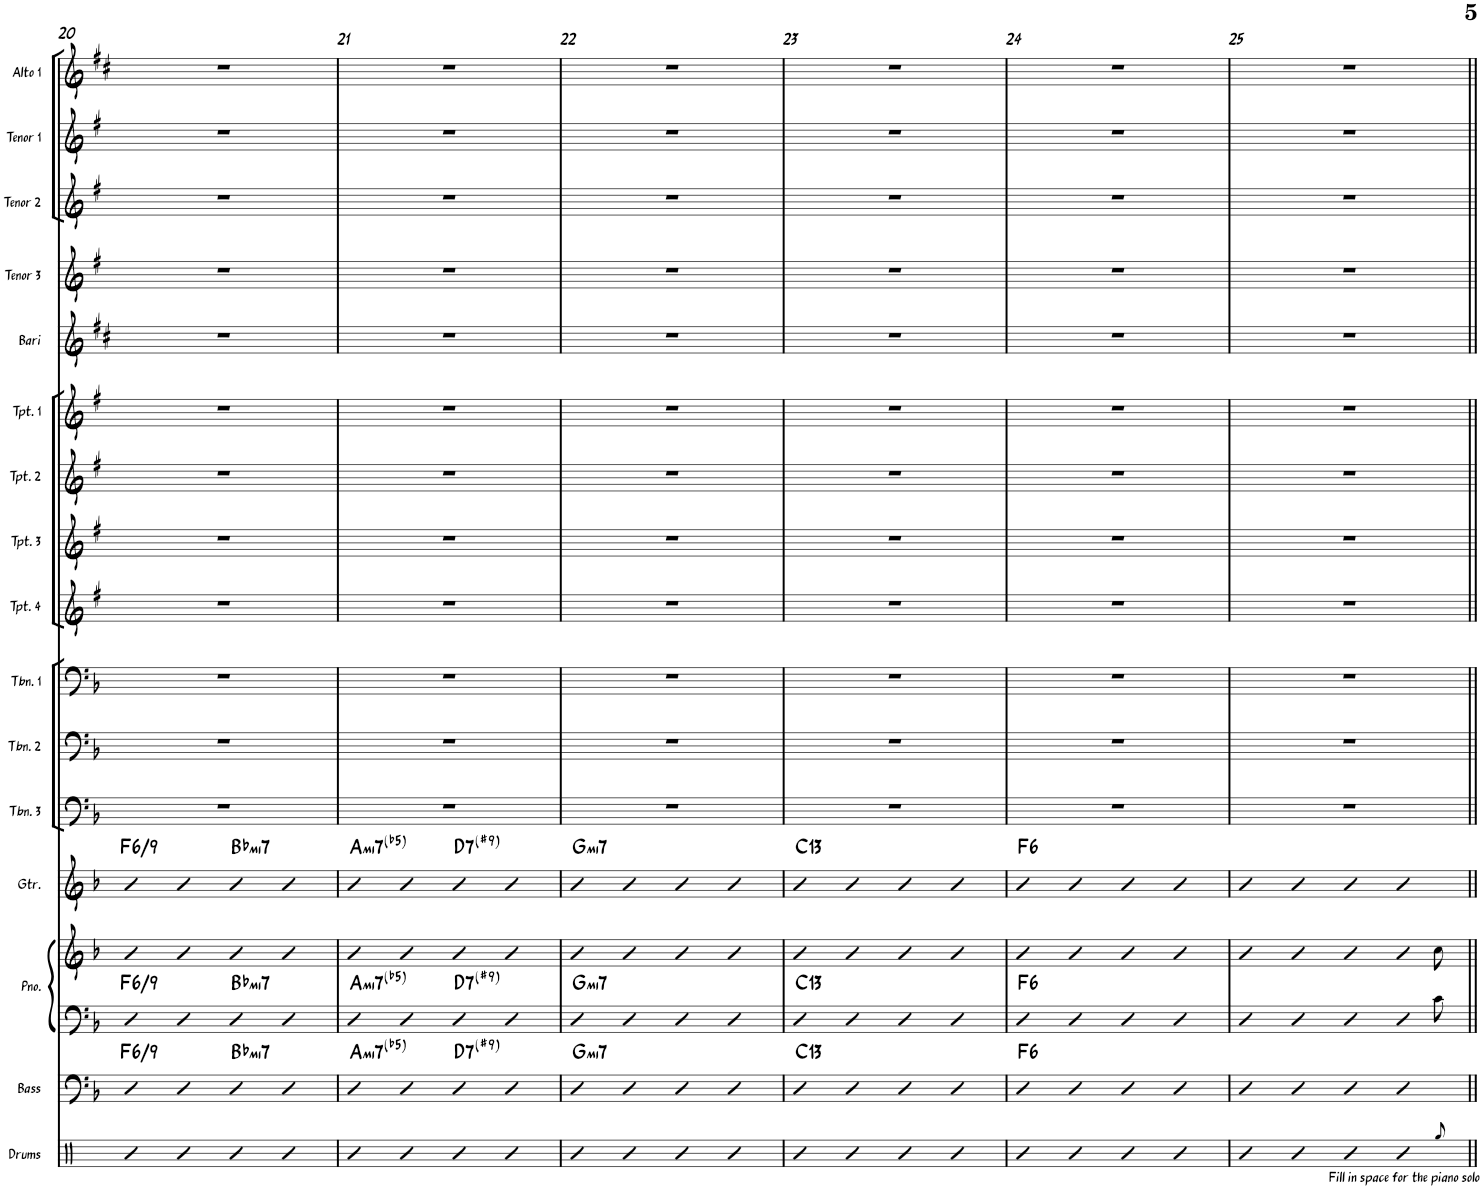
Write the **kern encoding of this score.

**kern	**kern	**harte	**kern	**kern	**harte	**kern	**harte	**kern	**kern	**kern	**kern	**kern	**kern	**kern	**kern	**kern	**kern	**kern	**kern
*part16	*part15	*part15	*part14	*part14	*part14	*part13	*part13	*part12	*part11	*part10	*part9	*part8	*part7	*part6	*part5	*part4	*part3	*part2	*part1
*staff17	*staff16	*	*staff15	*staff14	*	*staff13	*	*staff12	*staff11	*staff10	*staff9	*staff8	*staff7	*staff6	*staff5	*staff4	*staff3	*staff2	*staff1
*I"Drums	*I"Acoustic Bass	*	*I"Piano	*	*	*I"Guitar	*	*I"Trombone 3	*I"Trombone 2	*I"Trombone 1	*I"Trumpet 4	*I"Trumpet 3	*I"Trumpet 2	*I"Trumpet 1	*I"Bari Sax	*I"Tenor Sax 3	*I"Tenor Sax 2	*I"Tenor Sax 1	*I"Alto Sax 1
*I'Drums	*I'Bass	*	*I'Pno.	*	*	*I'Gtr.	*	*I'Tbn. 3	*I'Tbn. 2	*I'Tbn. 1	*I'Tpt. 4	*I'Tpt. 3	*I'Tpt. 2	*I'Tpt. 1	*I'Bari	*I'Tenor 3	*I'Tenor 2	*I'Tenor 1	*I'Alto 1
!!LO:PB:g=z
*clefX	*clefF4	*	*clefF4	*clefG2	*	*clefG2	*	*clefF4	*clefF4	*clefF4	*clefG2	*clefG2	*clefG2	*clefG2	*clefG2	*clefG2	*clefG2	*clefG2	*clefG2
*	*Trd7c12	*	*	*	*	*	*	*	*	*	*Trd1c2	*Trd1c2	*Trd1c2	*Trd1c2	*Trd12c21	*Trd8c14	*Trd8c14	*Trd8c14	*Trd5c9
*k[]	*k[b-]	*	*k[b-]	*k[b-]	*	*k[b-]	*	*k[b-]	*k[b-]	*k[b-]	*k[f#]	*k[f#]	*k[f#]	*k[f#]	*k[f#c#]	*k[f#]	*k[f#]	*k[f#]	*k[f#c#]
*M4/4	*M4/4	*	*M4/4	*M4/4	*	*M4/4	*	*M4/4	*M4/4	*M4/4	*M4/4	*M4/4	*M4/4	*M4/4	*M4/4	*M4/4	*M4/4	*M4/4	*M4/4
=20	=20	=20	=20	=20	=20	=20	=20	=20	=20	=20	=20	=20	=20	=20	=20	=20	=20	=20	=20
!	!	!LO:H:kt=/6	!	!	!LO:H:kt=/6	!	!LO:H:kt=/6	!	!	!	!	!	!	!	!	!	!	!	!
4R	4D	F:maj6(9)	4D	4b-	F:maj6(9)	4b-	F:maj6(9)	1r	1r	1r	1r	1r	1r	1r	1r	1r	1r	1r	1r
4R	4D	.	4D	4b-	.	4b-	.	.	.	.	.	.	.	.	.	.	.	.	.
!	!	!LO:H:kt=mi7	!	!	!LO:H:kt=mi7	!	!LO:H:kt=mi7	!	!	!	!	!	!	!	!	!	!	!	!
4R	4Dn	Bb:min7	4Dn	4b-	Bb:min7	4b-	Bb:min7	.	.	.	.	.	.	.	.	.	.	.	.
4R	4D	.	4D	4b-	.	4b-	.	.	.	.	.	.	.	.	.	.	.	.	.
=21	=21	=21	=21	=21	=21	=21	=21	=21	=21	=21	=21	=21	=21	=21	=21	=21	=21	=21	=21
!	!	!LO:H:kt=mi7(b5)	!	!	!LO:H:kt=mi7(b5)	!	!LO:H:kt=mi7(b5)	!	!	!	!	!	!	!	!	!	!	!	!
4R	4D	A:hdim7	4D	4b-	A:hdim7	4b-	A:hdim7	1r	1r	1r	1r	1r	1r	1r	1r	1r	1r	1r	1r
4R	4D	.	4D	4b-	.	4b-	.	.	.	.	.	.	.	.	.	.	.	.	.
!	!	!LO:H:kt=7	!	!	!LO:H:kt=7	!	!LO:H:kt=7	!	!	!	!	!	!	!	!	!	!	!	!
4R	4D	D:7(#9)	4D	4b-	D:7(#9)	4b-	D:7(#9)	.	.	.	.	.	.	.	.	.	.	.	.
4R	4D	.	4D	4b-	.	4b-	.	.	.	.	.	.	.	.	.	.	.	.	.
=22	=22	=22	=22	=22	=22	=22	=22	=22	=22	=22	=22	=22	=22	=22	=22	=22	=22	=22	=22
!	!	!LO:H:kt=mi7	!	!	!LO:H:kt=mi7	!	!LO:H:kt=mi7	!	!	!	!	!	!	!	!	!	!	!	!
4R	4D	G:min7	4D	4b-	G:min7	4b-	G:min7	1r	1r	1r	1r	1r	1r	1r	1r	1r	1r	1r	1r
4R	4D	.	4D	4b-	.	4b-	.	.	.	.	.	.	.	.	.	.	.	.	.
4R	4D	.	4D	4b-	.	4b-	.	.	.	.	.	.	.	.	.	.	.	.	.
4R	4D	.	4D	4b-	.	4b-	.	.	.	.	.	.	.	.	.	.	.	.	.
=23	=23	=23	=23	=23	=23	=23	=23	=23	=23	=23	=23	=23	=23	=23	=23	=23	=23	=23	=23
!	!	!LO:H:kt=13	!	!	!LO:H:kt=13	!	!LO:H:kt=13	!	!	!	!	!	!	!	!	!	!	!	!
4R	4D	C:9(11,13)	4D	4b-	C:9(11,13)	4b-	C:9(11,13)	1r	1r	1r	1r	1r	1r	1r	1r	1r	1r	1r	1r
4R	4D	.	4D	4b-	.	4b-	.	.	.	.	.	.	.	.	.	.	.	.	.
4R	4D	.	4D	4b-	.	4b-	.	.	.	.	.	.	.	.	.	.	.	.	.
4R	4D	.	4D	4b-	.	4b-	.	.	.	.	.	.	.	.	.	.	.	.	.
=24	=24	=24	=24	=24	=24	=24	=24	=24	=24	=24	=24	=24	=24	=24	=24	=24	=24	=24	=24
!	!	!LO:H:kt=6	!	!	!LO:H:kt=6	!	!LO:H:kt=6	!	!	!	!	!	!	!	!	!	!	!	!
4R	4D	F:maj6	4D	4b-	F:maj6	4b-	F:maj6	1r	1r	1r	1r	1r	1r	1r	1r	1r	1r	1r	1r
4R	4D	.	4D	4b-	.	4b-	.	.	.	.	.	.	.	.	.	.	.	.	.
4R	4D	.	4D	4b-	.	4b-	.	.	.	.	.	.	.	.	.	.	.	.	.
4R	4D	.	4D	4b-	.	4b-	.	.	.	.	.	.	.	.	.	.	.	.	.
=25	=25	=25	=25	=25	=25	=25	=25	=25	=25	=25	=25	=25	=25	=25	=25	=25	=25	=25	=25
*^	*	*	*	*	*	*	*	*	*	*	*	*	*	*	*	*	*	*	*
4R	2..ryy	4D	.	4D	4b-	.	4b-	.	1r	1r	1r	1r	1r	1r	1r	1r	1r	1r	1r	1r
4R	.	4D	.	4D	4b-	.	4b-	.	.	.	.	.	.	.	.	.	.	.	.	.
4R	.	4D	.	4D	4b-	.	4b-	.	.	.	.	.	.	.	.	.	.	.	.	.
4R	.	4D	.	8DL	8b-L	.	4b-	.	.	.	.	.	.	.	.	.	.	.	.	.
!	!LO:TX:b:t=Fill in space for the piano solo	!	!	!	!	!	!	!	!	!	!	!	!	!	!	!	!	!	!	!
.	8Rgg/	.	.	8c\J	8cc\J	.	.	.	.	.	.	.	.	.	.	.	.	.	.	.
*v	*v	*	*	*	*	*	*	*	*	*	*	*	*	*	*	*	*	*	*	*
=||	=||	=||	=||	=||	=||	=||	=||	=||	=||	=||	=||	=||	=||	=||	=||	=||	=||	=||	=||
*-	*-	*-	*-	*-	*-	*-	*-	*-	*-	*-	*-	*-	*-	*-	*-	*-	*-	*-	*-
